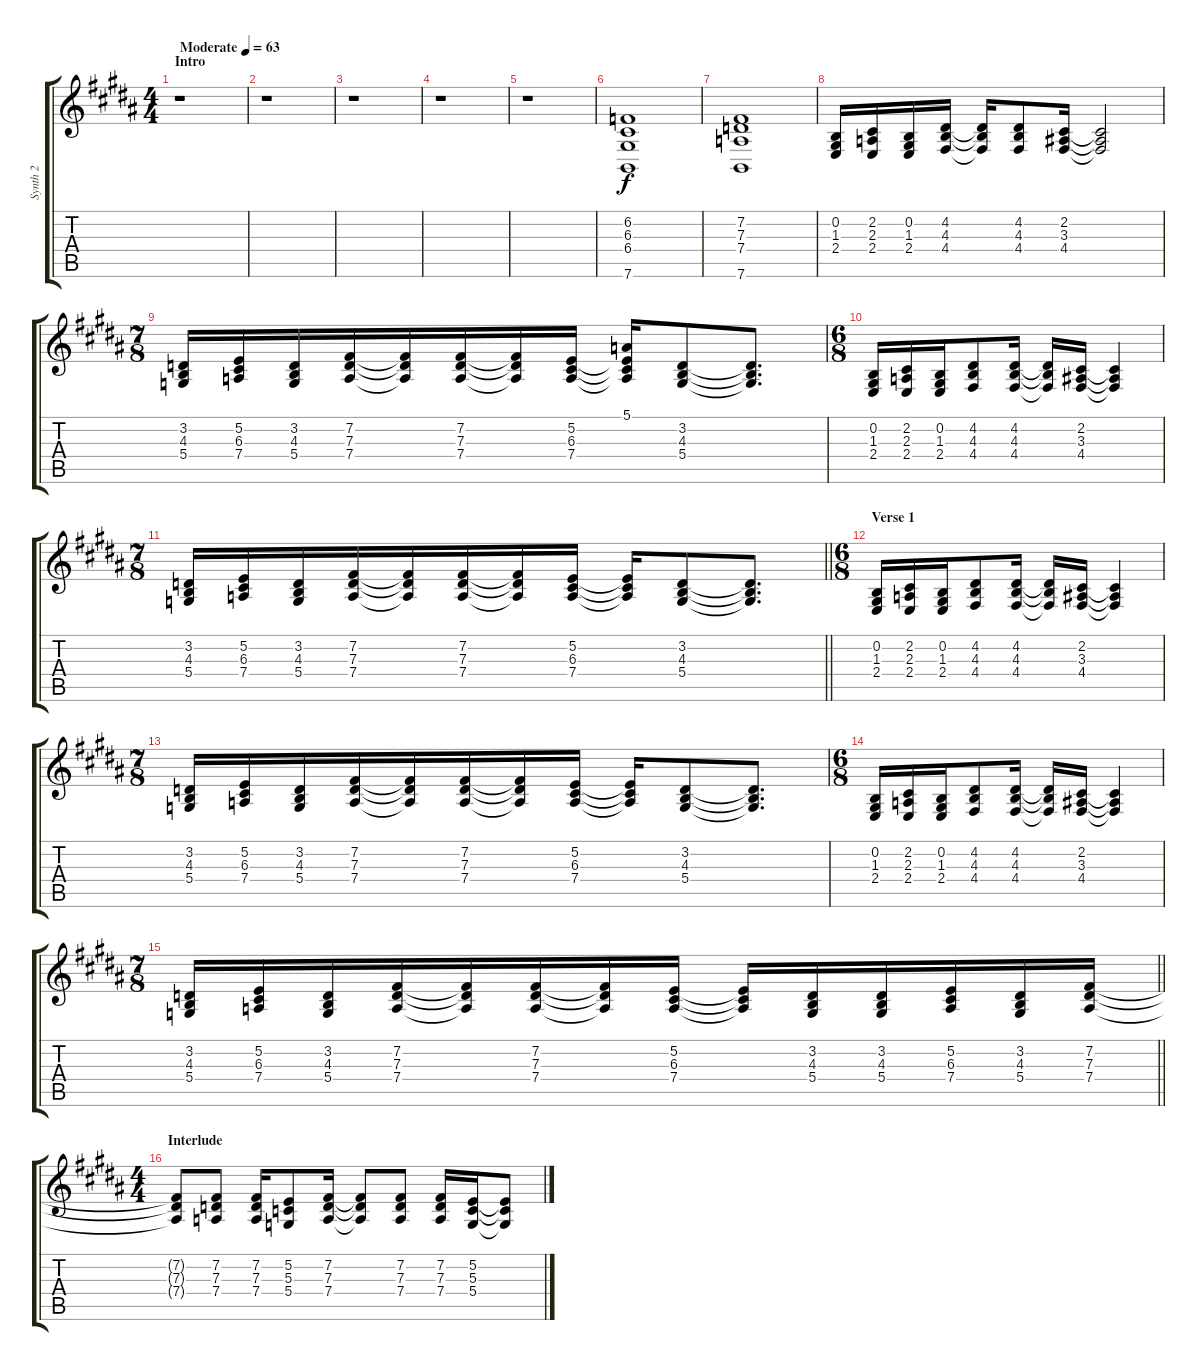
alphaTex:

\track ("Synth 2" "Synth 2") {instrument lead5charang}
\staff {score tabs}
\tuning (E4 B3 G3 D3 A2 E2) {hide}
\ts (4 4)
\section ("" "Intro")
\tempo (63 "Moderate")
\clef g2
\ks b
r.1{dy f instrument lead5charang} |
r.1 |
r.1 |
r.1 |
r.1 |
(6.2 6.3 6.4 7.6).1 |
(7.2 7.3 7.4 7.6).1 |
(0.2 1.3 2.4).16 (2.2 2.3 2.4).16 (0.2 1.3 2.4).16 (4.2 4.3 4.4).16 (4.2{t} 4.3{t} 4.4{t}).16 (4.2 4.3 4.4).8 (2.2 3.3 4.4).16 (2.2{t} 3.3{t} 4.4{t}).2 |
\ts (7 8)
(3.2 4.3 5.4).16 (5.2 6.3 7.4).16 (3.2 4.3 5.4).16 (7.2 7.3 7.4).16 (7.2{t} 7.3{t} 7.4{t}).16 (7.2 7.3 7.4).16 (7.2{t} 7.3{t} 7.4{t}).16 (5.2 6.3 7.4).16 (5.1 5.2{t} 6.3{t} 7.4{t}).16 (3.2 4.3 5.4).8 (3.2{t} 4.3{t} 5.4{t}).8{d} |
\ts (6 8)
(0.2 1.3 2.4).16 (2.2 2.3 2.4).16 (0.2 1.3 2.4).16 (4.2 4.3 4.4).8 (4.2 4.3 4.4).16 (4.2{t} 4.3{t} 4.4{t}).16 (2.2 3.3 4.4).16 (2.2{t} 3.3{t} 4.4{t}).4 |
\ts (7 8)
\barLineRight lightlight
(3.2 4.3 5.4).16 (5.2 6.3 7.4).16 (3.2 4.3 5.4).16 (7.2 7.3 7.4).16 (7.2{t} 7.3{t} 7.4{t}).16 (7.2 7.3 7.4).16 (7.2{t} 7.3{t} 7.4{t}).16 (5.2 6.3 7.4).16 (5.2{t} 6.3{t} 7.4{t}).16 (3.2 4.3 5.4).8 (3.2{t} 4.3{t} 5.4{t}).8{d} |
\ts (6 8)
\section ("" "Verse 1")
(0.2 1.3 2.4).16 (2.2 2.3 2.4).16 (0.2 1.3 2.4).16 (4.2 4.3 4.4).8 (4.2 4.3 4.4).16 (4.2{t} 4.3{t} 4.4{t}).16 (2.2 3.3 4.4).16 (2.2{t} 3.3{t} 4.4{t}).4 |
\ts (7 8)
(3.2 4.3 5.4).16 (5.2 6.3 7.4).16 (3.2 4.3 5.4).16 (7.2 7.3 7.4).16 (7.2{t} 7.3{t} 7.4{t}).16 (7.2 7.3 7.4).16 (7.2{t} 7.3{t} 7.4{t}).16 (5.2 6.3 7.4).16 (5.2{t} 6.3{t} 7.4{t}).16 (3.2 4.3 5.4).8 (3.2{t} 4.3{t} 5.4{t}).8{d} |
\ts (6 8)
(0.2 1.3 2.4).16 (2.2 2.3 2.4).16 (0.2 1.3 2.4).16 (4.2 4.3 4.4).8 (4.2 4.3 4.4).16 (4.2{t} 4.3{t} 4.4{t}).16 (2.2 3.3 4.4).16 (2.2{t} 3.3{t} 4.4{t}).4 |
\ts (7 8)
\barLineRight lightlight
(3.2 4.3 5.4).16 (5.2 6.3 7.4).16 (3.2 4.3 5.4).16 (7.2 7.3 7.4).16 (7.2{t} 7.3{t} 7.4{t}).16 (7.2 7.3 7.4).16 (7.2{t} 7.3{t} 7.4{t}).16 (5.2 6.3 7.4).16 (5.2{t} 6.3{t} 7.4{t}).16 (3.2 4.3 5.4).16 (3.2 4.3 5.4).16 (5.2 6.3 7.4).16 (3.2 4.3 5.4).16 (7.2 7.3 7.4).16 |
\ts (4 4)
\section ("" "Interlude")
(7.2{t} 7.3{t} 7.4{t}).8 (7.2 7.3 7.4).8 (7.2 7.3 7.4).16 (5.2 5.3 5.4).8 (7.2 7.3 7.4).16 (7.2{t} 7.3{t} 7.4{t}).8 (7.2 7.3 7.4).8 (7.2 7.3 7.4).16 (5.2 5.3 5.4).16 (5.2{t} 5.3{t} 5.4{t}).8
